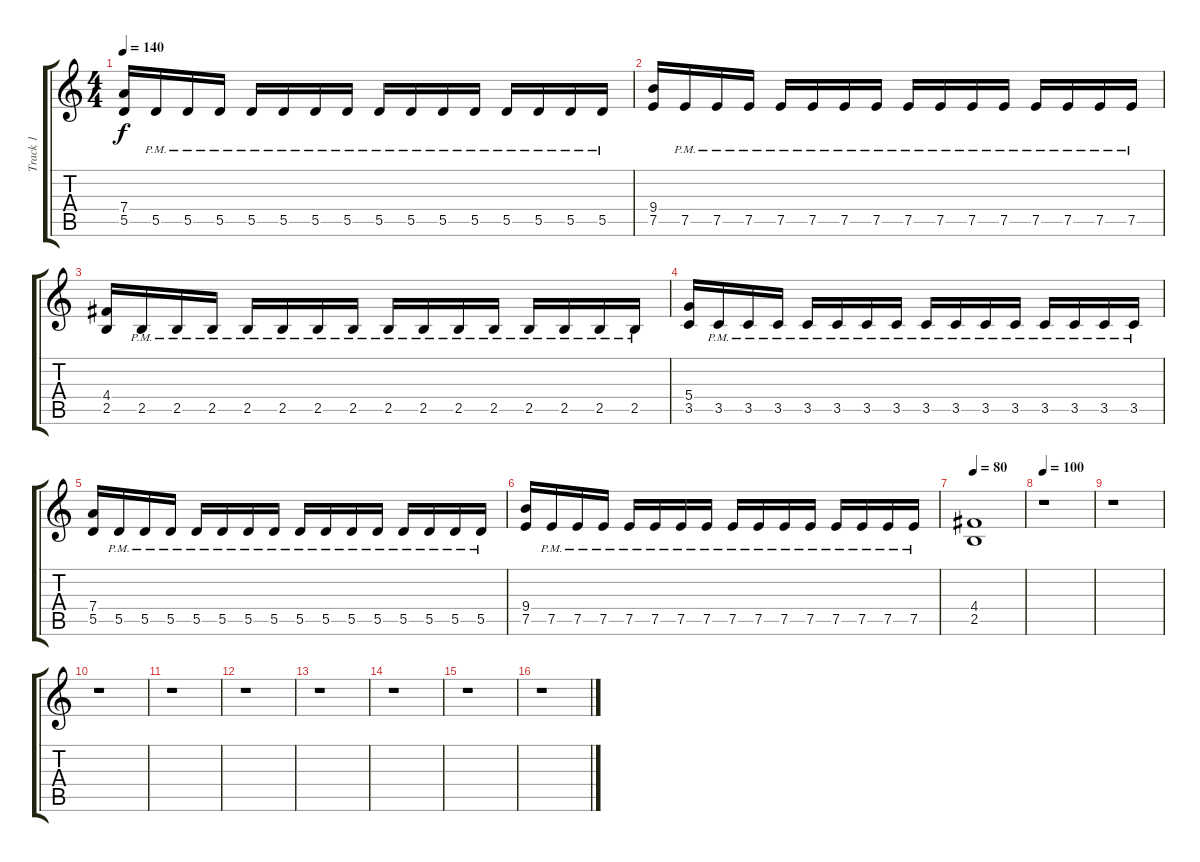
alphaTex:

\track ("Track 1" "Track 1") {instrument distortionguitar}
\staff {score tabs}
\tuning (E4 B3 G3 D3 A2 E2) {hide}
\ts (4 4)
\tempo 140
\clef g2
\ks c
(7.4 5.5).16{dy f} 5.5{pm}.16 5.5{pm}.16 5.5{pm}.16 5.5{pm}.16 5.5{pm}.16 5.5{pm}.16 5.5{pm}.16 5.5{pm}.16 5.5{pm}.16 5.5{pm}.16 5.5{pm}.16 5.5{pm}.16 5.5{pm}.16 5.5{pm}.16 5.5{pm}.16 |
(9.4 7.5).16 7.5{pm}.16 7.5{pm}.16 7.5{pm}.16 7.5{pm}.16 7.5{pm}.16 7.5{pm}.16 7.5{pm}.16 7.5{pm}.16 7.5{pm}.16 7.5{pm}.16 7.5{pm}.16 7.5{pm}.16 7.5{pm}.16 7.5{pm}.16 7.5{pm}.16 |
(4.4 2.5).16 2.5{pm}.16 2.5{pm}.16 2.5{pm}.16 2.5{pm}.16 2.5{pm}.16 2.5{pm}.16 2.5{pm}.16 2.5{pm}.16 2.5{pm}.16 2.5{pm}.16 2.5{pm}.16 2.5{pm}.16 2.5{pm}.16 2.5{pm}.16 2.5{pm}.16 |
(5.4 3.5).16 3.5{pm}.16 3.5{pm}.16 3.5{pm}.16 3.5{pm}.16 3.5{pm}.16 3.5{pm}.16 3.5{pm}.16 3.5{pm}.16 3.5{pm}.16 3.5{pm}.16 3.5{pm}.16 3.5{pm}.16 3.5{pm}.16 3.5{pm}.16 3.5{pm}.16 |
(7.4 5.5).16 5.5{pm}.16 5.5{pm}.16 5.5{pm}.16 5.5{pm}.16 5.5{pm}.16 5.5{pm}.16 5.5{pm}.16 5.5{pm}.16 5.5{pm}.16 5.5{pm}.16 5.5{pm}.16 5.5{pm}.16 5.5{pm}.16 5.5{pm}.16 5.5{pm}.16 |
(9.4 7.5).16 7.5{pm}.16 7.5{pm}.16 7.5{pm}.16 7.5{pm}.16 7.5{pm}.16 7.5{pm}.16 7.5{pm}.16 7.5{pm}.16 7.5{pm}.16 7.5{pm}.16 7.5{pm}.16 7.5{pm}.16 7.5{pm}.16 7.5{pm}.16 7.5{pm}.16 |
\tempo 80
(4.4 2.5).1 |
\tempo 100
r.1 |
r.1 |
r.1 |
r.1 |
r.1 |
r.1 |
r.1 |
r.1 |
r.1
